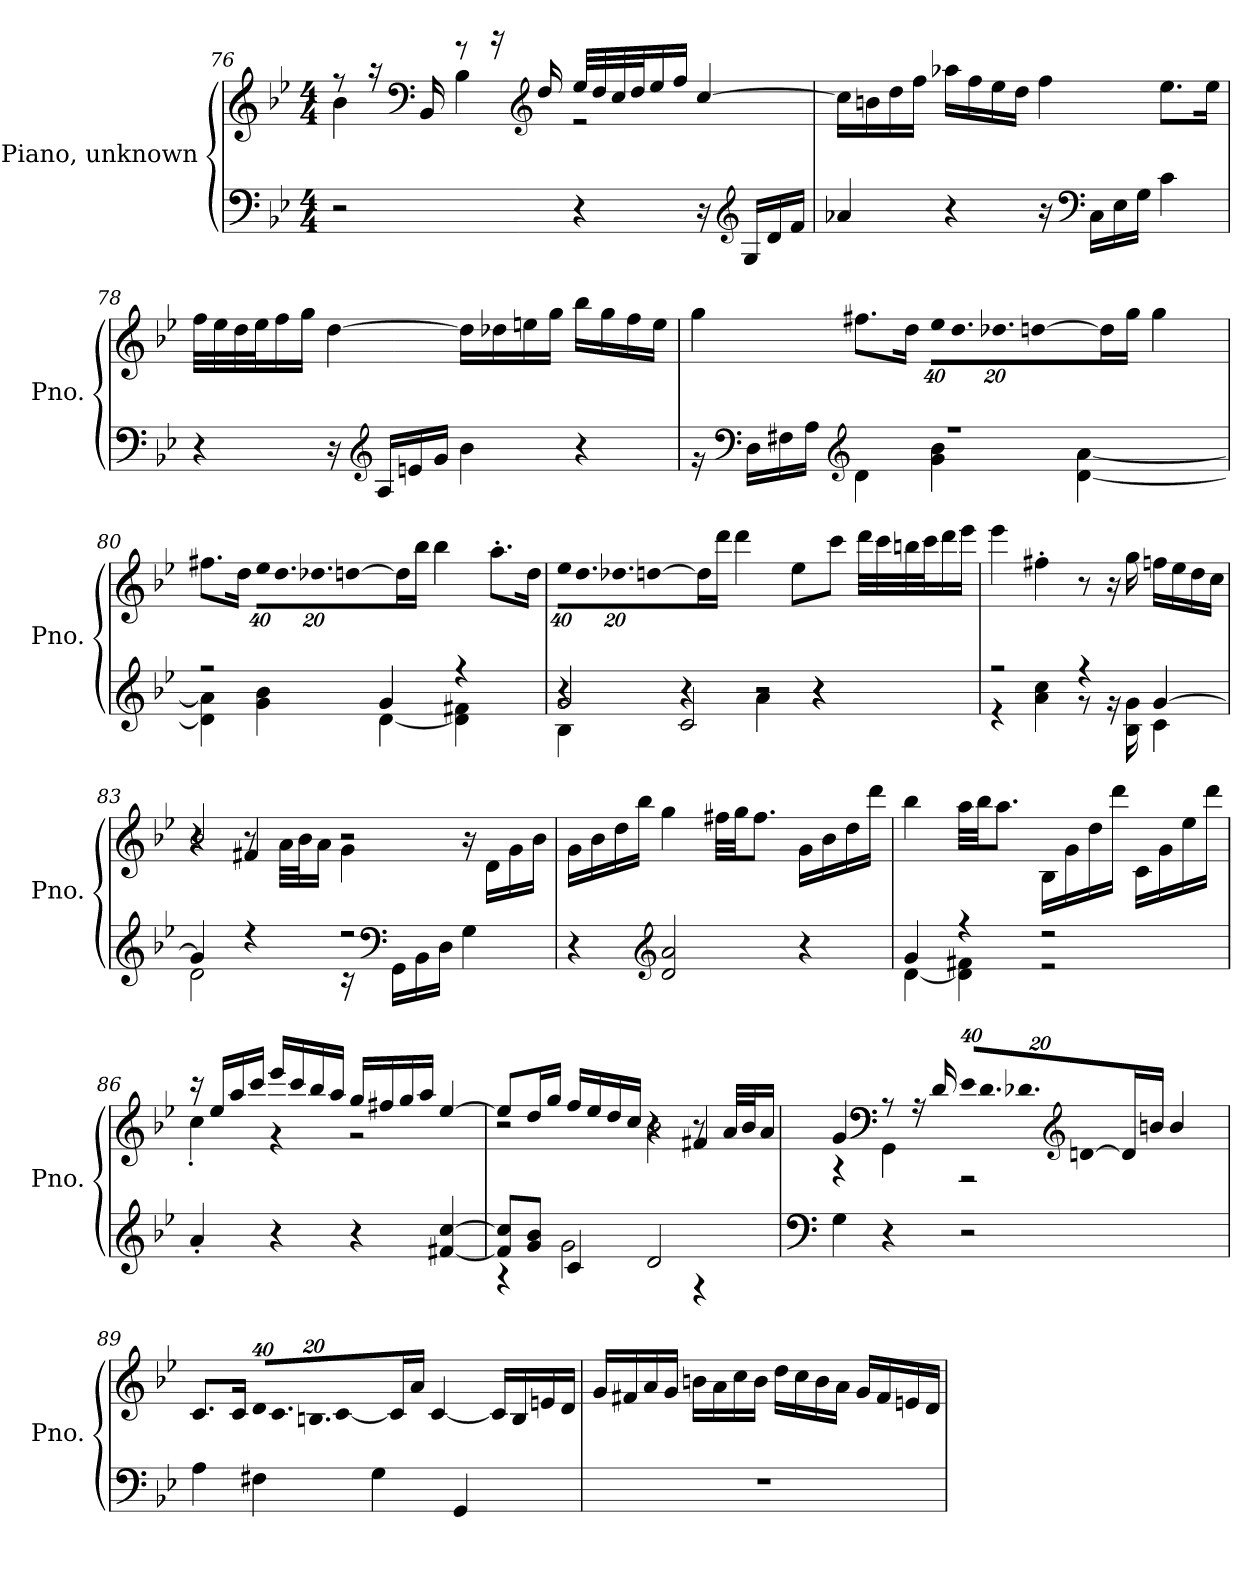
**kern	**kern
*part1	*part1
*staff2	*staff1
*I"Piano, unknown	*
*I'Pno.	*
!!LO:LB:g=z
*clefF4	*clefG2
*k[b-e-]	*k[b-e-]
*M4/4	*M4/4
=76	=76
*	*^
2r	8r	4b-\
.	16r	.
*	*clefF4	*
.	16BB-/	.
.	8r	4B-\
.	16r	.
*	*clefG2	*
.	16dd/	.
4r	32ee-/LLL	2r
.	32dd/	.
.	32cc/	.
.	32dd/J	.
.	16ee-/	.
.	16ff/JJ	.
16r	[4cc/	.
*clefG2	*	*
16G/LL	.	.
16d/	.	.
16f/JJ	.	.
*	*v	*v
=77	=77
4a-X/	16cc\LL]
.	16bn\
.	16dd\
.	16ff\JJ
4r	16aa-X\LL
.	16ff\
.	16ee-\
.	16dd\JJ
16r	4ff\
*clefF4	*
16C\LL	.
16E-\	.
16G\JJ	.
4c\	8.ee-\L
.	16ee-\Jk
!!LO:LB:g=z
=78	=78
4r	32ff\LLL
.	32ee-\
.	32dd\
.	32ee-\J
.	16ff\
.	16gg\JJ
16r	[4dd\
*clefG2	*
16A/LL	.
16en/	.
16g/JJ	.
4b-\	16dd\LL]
.	16dd-X\
.	16een\
.	16gg\JJ
4r	16bb-\LL
.	16gg\
.	16ff\
.	16ee\JJ
=79	=79
*^	*
1r	16r	4gg\
*clefF4	*	*
.	16D\LL	.
.	16F#X\	.
.	16A\JJ	.
*clefG2	*	*
.	4d\	8.ff#X\L
.	.	16dd\Jk
*	*	*Xbrackettup
!	!	!LO:N:vis=32
.	4g\ 4b-\	640%23ee-\LLL
!	!	!LO:N:vis=64.
.	.	640%17dd\L
!	!	!LO:N:vis=64.
.	.	640%17dd-X\J
!	!	!LO:N:vis=32
.	.	[640%23ddn\J
.	.	16dd\]
.	.	16gg\JJ
.	[4d\ [4a\	4gg\
!!LO:PB:g=z
=80	=80	=80
2r	4d\] 4a\]	8.ff#X\L
.	.	16dd\Jk
!	!	!LO:N:vis=32
.	4g\ 4b-\	640%23ee-\LLL
!	!	!LO:N:vis=64.
.	.	640%17dd\L
!	!	!LO:N:vis=64.
.	.	640%17dd-X\J
!	!	!LO:N:vis=32
.	.	[640%23ddn\J
.	.	16dd\]
.	.	16bb-\JJ
4g/	[4d\	4bb-\
4r	4d\] 4f#X\	8.aa'\L
.	.	16dd\Jk
=81	=81	=81
*	*^	*
!	!	!	!LO:N:vis=32
2g/	4B-\	4r	640%23ee-\LLL
!	!	!	!LO:N:vis=64.
.	.	.	640%17dd\L
!	!	!	!LO:N:vis=64.
.	.	.	640%17dd-X\J
!	!	!	!LO:N:vis=32
.	.	.	[640%23ddn\J
.	.	.	16dd\]
.	.	.	16ddd\JJ
.	4r	2c/	4ddd\
2r	4a\	.	8ee-\L
.	.	.	8ccc\J
.	4r	4r	32ddd\LLL
.	.	.	32ccc\
.	.	.	32bbn\
.	.	.	32ccc\J
.	.	.	16ddd\
.	.	.	16eee-\JJ
*	*v	*v	*
!!LO:LB:g=z
=82	=82	=82
2r	4r	4eee-\
.	4a\ 4cc\	4ff#X'\
4r	8r	8r
.	16r	16r
.	16B-\ 16g\	16gg\
[4g/	4c\	16ffn\LL
.	.	16ee-\
.	.	16dd\
.	.	16cc\JJ
=83	=83	=83
*	*	*^
*	*	*	*^
4g/]	2d\	2b-/	4r	4r
4r	.	.	8r	4f#X/
.	.	.	32a\LLL	.
.	.	.	32b-\J	.
.	.	.	16a\JJ	.
2r	16r	2r	4g\	2r
*clefF4	*	*	*	*
.	16GG\LL	.	.	.
.	16BB-\	.	.	.
.	16D\JJ	.	.	.
.	4G\	.	16r	.
.	.	.	16d\LL	.
.	.	.	16g\	.
.	.	.	16b-\JJ	.
*v	*v	*	*	*
*	*v	*v	*v
=84	=84
4r	16g\LL
.	16b-\
.	16dd\
.	16bb-\JJ
*clefG2	*
2d/ 2a/	4gg\
.	32ff#X\LLL
.	32gg\JJ
.	8.ff#\J
4r	16g\LL
.	16b-\
.	16dd\
.	16ddd\JJ
!!LO:LB:g=z
=85	=85
*^	*
4g/	[4d\	4bb-\
4r	4d\] 4f#X\	32aa\LLL
.	.	32bb-\JJ
.	.	8.aa\J
2r	2r	16B-\LL
.	.	16g\
.	.	16dd\
.	.	16ddd\JJ
.	.	16c\LL
.	.	16g\
.	.	16ee-\
.	.	16ddd\JJ
*v	*v	*
=86	=86
*	*^
4a'/	16r	4cc'\
.	16ee-/LL	.
.	16aa/	.
.	16ccc/JJ	.
4r	16eee-/LL	4r
.	16ccc/	.
.	16bb-/	.
.	16aa/JJ	.
4r	16gg/LL	2r
.	16ff#X/	.
.	16gg/	.
.	16aa/JJ	.
[4f#X/ [4cc/	[4ee-/	.
=87	=87	=87
*^	*	*^
8f#/] 8cc/]L	4r	8ee-/L]	2r	2r
8g/ 8b-/J	.	16dd/L	.	.
.	.	16gg/JJ	.	.
4c/	2g\	16ff/LL	.	.
.	.	16ee-/	.	.
.	.	16dd/	.	.
.	.	16cc/JJ	.	.
2d/	.	4r	2b-\	4r
.	4r	8r	.	4f#X/
.	.	32a/LLL	.	.
.	.	32b-/J	.	.
.	.	16a/JJ	.	.
*v	*v	*	*	*
*	*v	*v	*v
!!LO:LB:g=z
=88	=88
*clefF4	*
*	*^
4G\	4g/	4r
*	*clefF4	*
4r	8r	4GG\
.	16r	.
.	16d/	.
!	!LO:N:vis=32	!
2r	640%23e-/LLL	2r
!	!LO:N:vis=64.	!
.	640%17d/L	.
!	!LO:N:vis=64.	!
.	640%17d-X/J	.
*	*clefG2	*
!	!LO:N:vis=32	!
.	[640%23dn/J	.
.	16d/]	.
.	16bn/JJ	.
.	4b/	.
*	*v	*v
=89	=89
4A\	8.c/L
.	16c/Jk
!	!LO:N:vis=32
4F#X\	640%23d/LLL
!	!LO:N:vis=64.
.	640%17c/L
!	!LO:N:vis=64.
.	640%17Bn/J
!	!LO:N:vis=32
.	[640%23c/J
.	16c/]
.	16a/JJ
4G\	[4c/
4GG/	16c/LL]
.	16B/
.	16en/
.	16d/JJ
!!LO:LB:g=z
=90	=90
1r	16g/LL
.	16f#X/
.	16a/
.	16g/JJ
.	16bn\LL
.	16a\
.	16cc\
.	16b\JJ
.	16dd\LL
.	16cc\
.	16b\
.	16a\JJ
.	16g/LL
.	16f#/
.	16en/
.	16d/JJ
=	=
*-	*-
